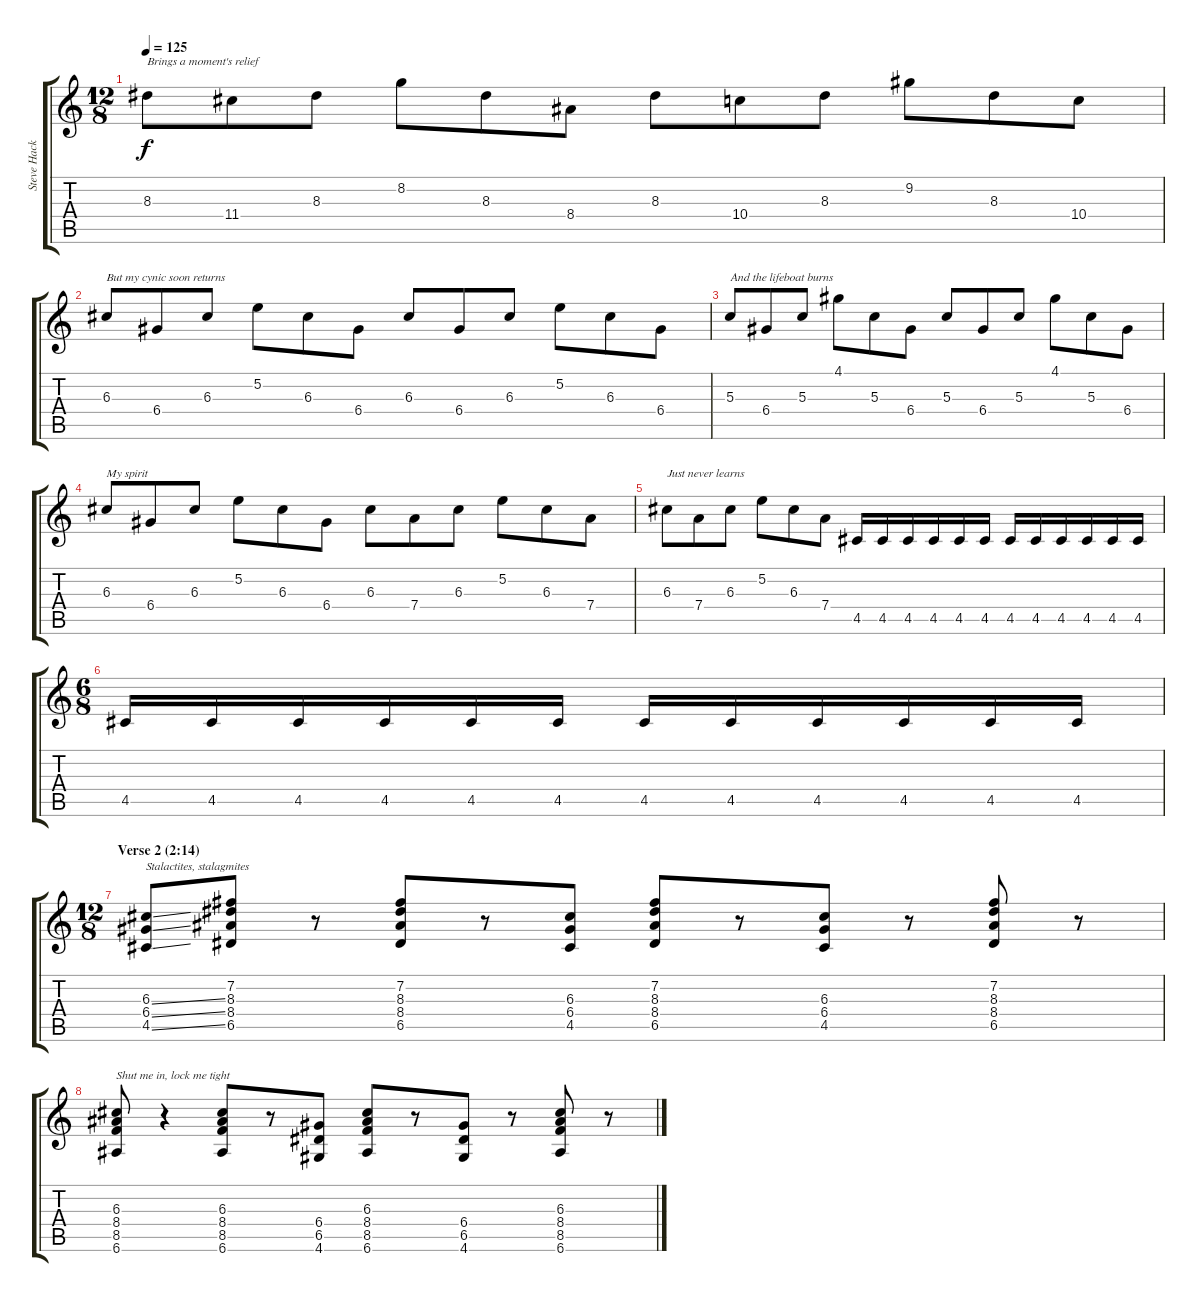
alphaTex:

\track ("Steve Hackett (guitar)" "Steve Hack") {instrument overdrivenguitar}
\staff {score tabs}
\tuning (E4 B3 G3 D3 A2 E2) {hide}
\ts (12 8)
\tempo 125
\clef g2
\ks c
8.3.8{txt "Brings a moment's relief" dy f} 11.4.8 8.3.8 8.2.8 8.3.8 8.4.8 8.3.8 10.4.8 8.3.8 9.2.8 8.3.8 10.4.8 |
6.3.8{txt "But my cynic soon returns"} 6.4.8 6.3.8 5.2.8 6.3.8 6.4.8 6.3.8 6.4.8 6.3.8 5.2.8 6.3.8 6.4.8 |
5.3.8{txt "And the lifeboat burns"} 6.4.8 5.3.8 4.1.8 5.3.8 6.4.8 5.3.8 6.4.8 5.3.8 4.1.8 5.3.8 6.4.8 |
6.3.8{txt "My spirit"} 6.4.8 6.3.8 5.2.8 6.3.8 6.4.8 6.3.8 7.4.8 6.3.8 5.2.8 6.3.8 7.4.8 |
6.3.8{txt "Just never learns"} 7.4.8 6.3.8 5.2.8 6.3.8 7.4.8 4.5.16 4.5.16 4.5.16 4.5.16 4.5.16 4.5.16 4.5.16 4.5.16 4.5.16 4.5.16 4.5.16 4.5.16 |
\ts (6 8)
4.5.16 4.5.16 4.5.16 4.5.16 4.5.16 4.5.16 4.5.16 4.5.16 4.5.16 4.5.16 4.5.16 4.5.16 |
\ts (12 8)
\section ("" "Verse 2 (2:14)")
(6.3{ss} 6.4{ss} 4.5{ss}).8{txt "Stalactites, stalagmites"} (7.2 8.3 8.4 6.5).8 r.8 (7.2 8.3 8.4 6.5).8 r.8 (6.3 6.4 4.5).8 (7.2 8.3 8.4 6.5).8 r.8 (6.3 6.4 4.5).8 r.8 (7.2 8.3 8.4 6.5).8 r.8 |
(6.3 8.4 8.5 6.6).8{txt "Shut me in, lock me tight"} r.4 (6.3 8.4 8.5 6.6).8 r.8 (6.4 6.5 4.6).8 (6.3 8.4 8.5 6.6).8 r.8 (6.4 6.5 4.6).8 r.8 (6.3 8.4 8.5 6.6).8 r.8
